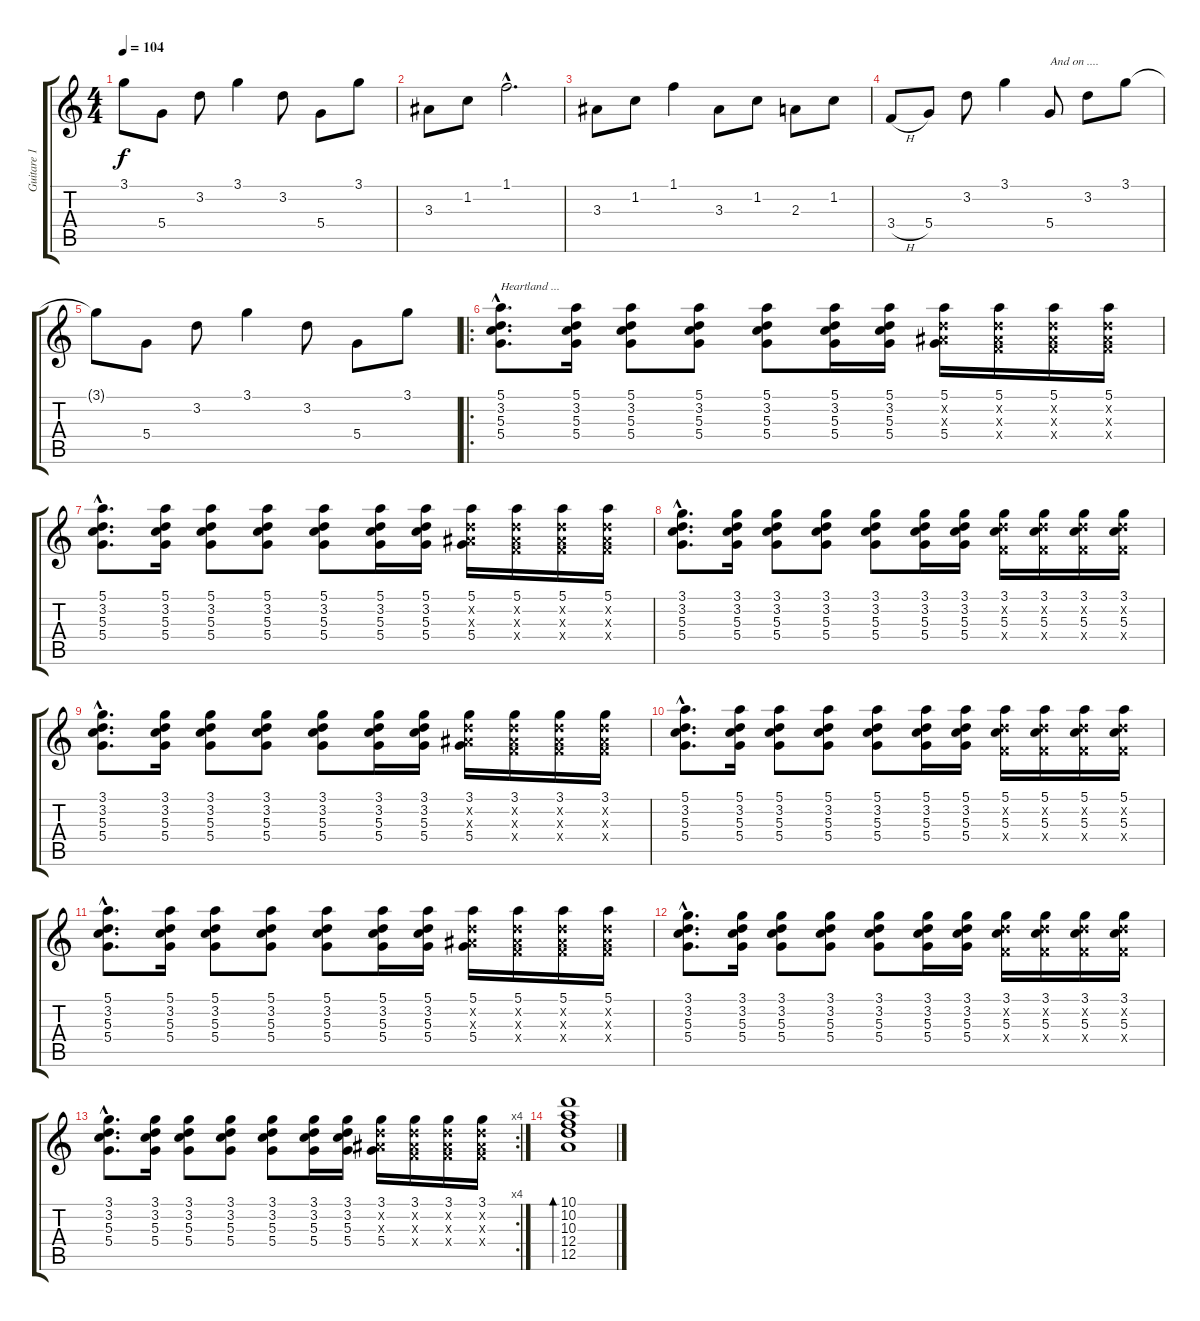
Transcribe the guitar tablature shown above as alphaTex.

\track ("Guitare 1" "Guitare 1") {instrument electricguitarclean}
\staff {score tabs}
\tuning (E4 B3 G3 D3 A2 E2) {hide}
\ts (4 4)
\tempo 104
\clef g2
\ks c
3.1{t}.8{dy f} 5.4.8 3.2.8 3.1.4 3.2.8 5.4.8 3.1.8 |
3.3.8 1.2.8 1.1{hac}.2{d} |
3.3.8 1.2.8 1.1.4 3.3.8 1.2.8 2.3.8 1.2.8 |
3.4{h}.8 5.4.8 3.2.8 3.1.4 5.4.8{txt "And on ...."} 3.2.8 3.1.8 |
3.1{t}.8 5.4.8 3.2.8 3.1.4 3.2.8 5.4.8 3.1.8 |
\ro
(5.1{hac} 3.2{hac} 5.3{hac} 5.4{hac}).8{d txt "Heartland ..."} (5.1 3.2 5.3 5.4).16 (5.1 3.2 5.3 5.4).8 (5.1 3.2 5.3 5.4).8 (5.1 3.2 5.3 5.4).8 (5.1 3.2 5.3 5.4).16 (5.1 3.2 5.3 5.4).16 (5.1 3.2{x} 3.3{x} 5.4).16 (5.1 3.2{x} 3.3{x} 3.4{x}).16 (5.1 3.2{x} 3.3{x} 3.4{x}).16 (5.1 3.2{x} 3.3{x} 3.4{x}).16 |
(5.1{hac} 3.2{hac} 5.3{hac} 5.4{hac}).8{d} (5.1 3.2 5.3 5.4).16 (5.1 3.2 5.3 5.4).8 (5.1 3.2 5.3 5.4).8 (5.1 3.2 5.3 5.4).8 (5.1 3.2 5.3 5.4).16 (5.1 3.2 5.3 5.4).16 (5.1 3.2{x} 3.3{x} 5.4).16 (5.1 3.2{x} 3.3{x} 3.4{x}).16 (5.1 3.2{x} 3.3{x} 3.4{x}).16 (5.1 3.2{x} 3.3{x} 3.4{x}).16 |
(3.1{hac} 3.2{hac} 5.3{hac} 5.4{hac}).8{d} (3.1 3.2 5.3 5.4).16 (3.1 3.2 5.3 5.4).8 (3.1 3.2 5.3 5.4).8 (3.1 3.2 5.3 5.4).8 (3.1 3.2 5.3 5.4).16 (3.1 3.2 5.3 5.4).16 (3.1 3.2{x} 5.3 3.4{x}).16 (3.1 3.2{x} 5.3 3.4{x}).16 (3.1 3.2{x} 5.3 3.4{x}).16 (3.1 3.2{x} 5.3 3.4{x}).16 |
(3.1{hac} 3.2{hac} 5.3{hac} 5.4{hac}).8{d} (3.1 3.2 5.3 5.4).16 (3.1 3.2 5.3 5.4).8 (3.1 3.2 5.3 5.4).8 (3.1 3.2 5.3 5.4).8 (3.1 3.2 5.3 5.4).16 (3.1 3.2 5.3 5.4).16 (3.1 3.2{x} 3.3{x} 5.4).16 (3.1 3.2{x} 3.3{x} 3.4{x}).16 (3.1 3.2{x} 3.3{x} 3.4{x}).16 (3.1 3.2{x} 3.3{x} 3.4{x}).16 |
(5.1{hac} 3.2{hac} 5.3{hac} 5.4{hac}).8{d} (5.1 3.2 5.3 5.4).16 (5.1 3.2 5.3 5.4).8 (5.1 3.2 5.3 5.4).8 (5.1 3.2 5.3 5.4).8 (5.1 3.2 5.3 5.4).16 (5.1 3.2 5.3 5.4).16 (5.1 3.2{x} 5.3 3.4{x}).16 (5.1 3.2{x} 5.3 3.4{x}).16 (5.1 3.2{x} 5.3 3.4{x}).16 (5.1 3.2{x} 5.3 3.4{x}).16 |
(5.1{hac} 3.2{hac} 5.3{hac} 5.4{hac}).8{d} (5.1 3.2 5.3 5.4).16 (5.1 3.2 5.3 5.4).8 (5.1 3.2 5.3 5.4).8 (5.1 3.2 5.3 5.4).8 (5.1 3.2 5.3 5.4).16 (5.1 3.2 5.3 5.4).16 (5.1 3.2{x} 3.3{x} 5.4).16 (5.1 3.2{x} 3.3{x} 3.4{x}).16 (5.1 3.2{x} 3.3{x} 3.4{x}).16 (5.1 3.2{x} 3.3{x} 3.4{x}).16 |
(3.1{hac} 3.2{hac} 5.3{hac} 5.4{hac}).8{d} (3.1 3.2 5.3 5.4).16 (3.1 3.2 5.3 5.4).8 (3.1 3.2 5.3 5.4).8 (3.1 3.2 5.3 5.4).8 (3.1 3.2 5.3 5.4).16 (3.1 3.2 5.3 5.4).16 (3.1 3.2{x} 5.3 3.4{x}).16 (3.1 3.2{x} 5.3 3.4{x}).16 (3.1 3.2{x} 5.3 3.4{x}).16 (3.1 3.2{x} 5.3 3.4{x}).16 |
\rc 4
(3.1{hac} 3.2{hac} 5.3{hac} 5.4{hac}).8{d} (3.1 3.2 5.3 5.4).16 (3.1 3.2 5.3 5.4).8 (3.1 3.2 5.3 5.4).8 (3.1 3.2 5.3 5.4).8 (3.1 3.2 5.3 5.4).16 (3.1 3.2 5.3 5.4).16 (3.1 3.2{x} 3.3{x} 5.4).16 (3.1 3.2{x} 3.3{x} 3.4{x}).16 (3.1 3.2{x} 3.3{x} 3.4{x}).16 (3.1 3.2{x} 3.3{x} 3.4{x}).16 |
(10.1 10.2 10.3 12.4 12.5).1{bd 240}
